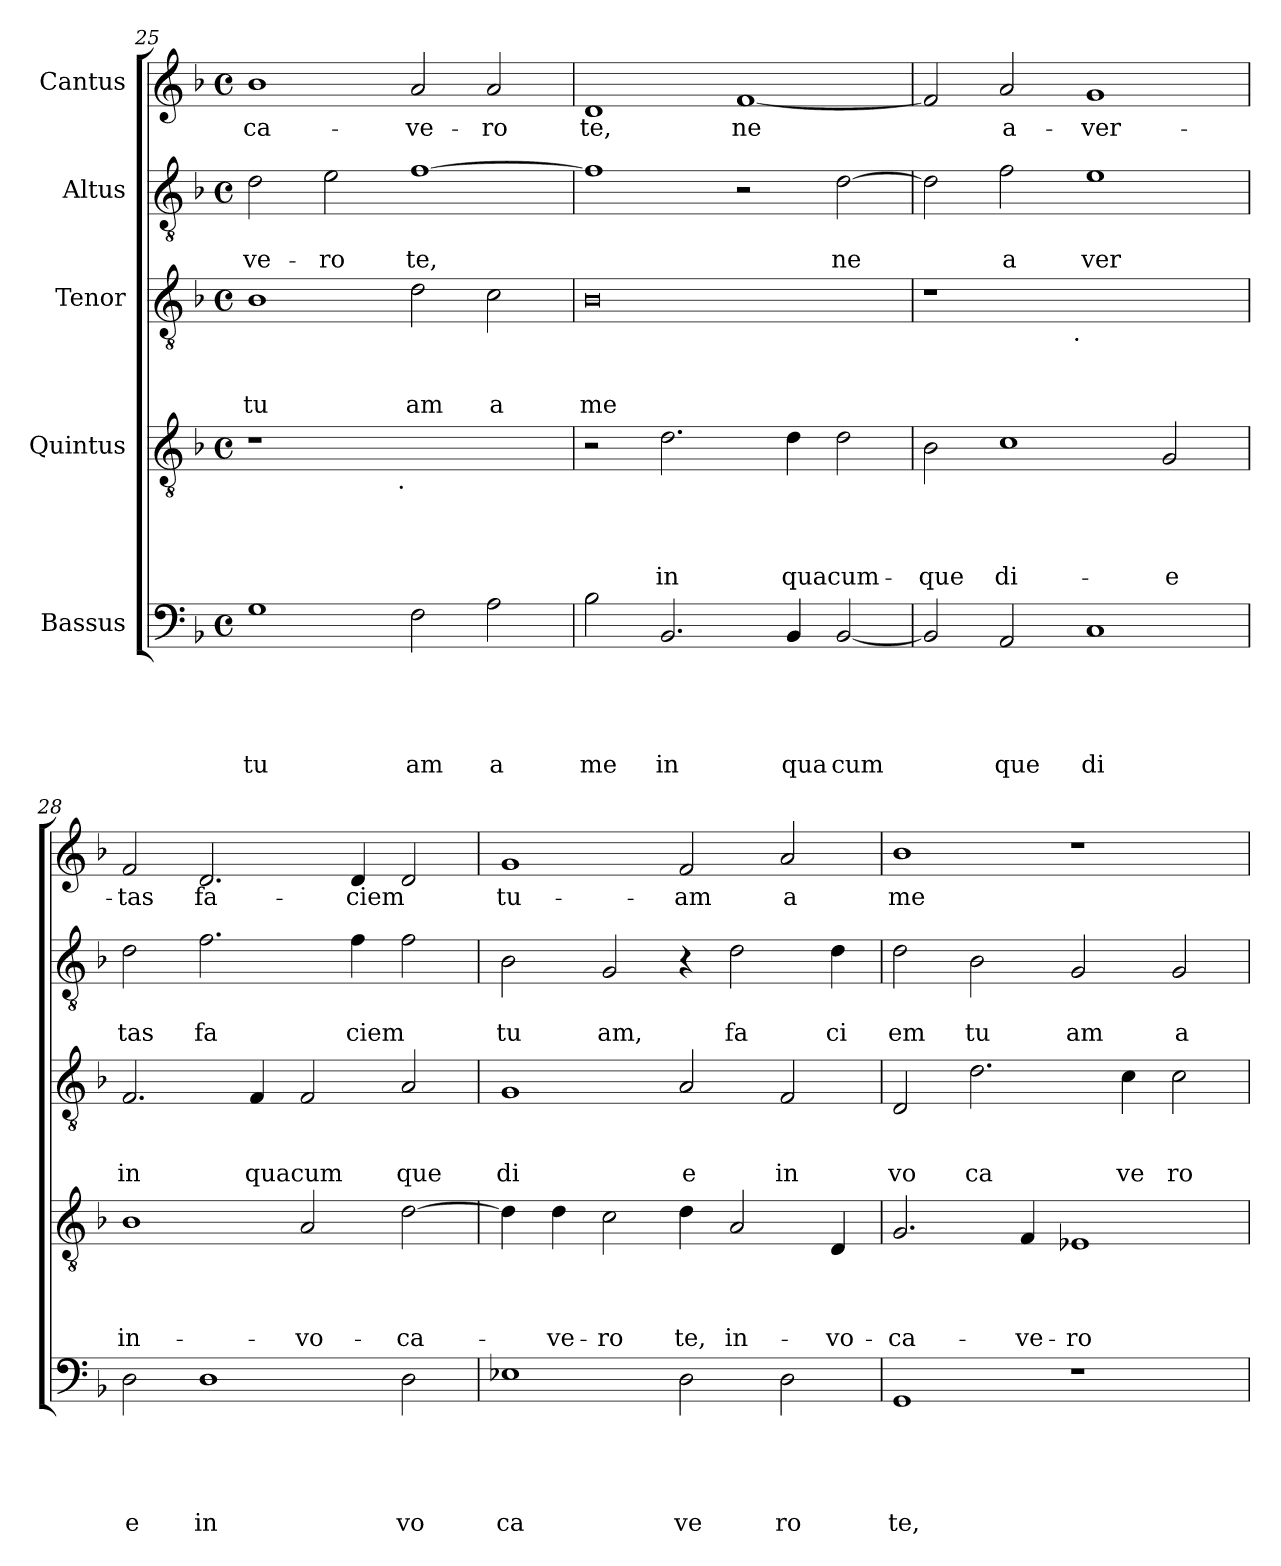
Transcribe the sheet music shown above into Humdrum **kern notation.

**kern	**text	**text	**text	**text	**text	**kern	**text	**text	**text	**text	**kern	**text	**text	**text	**kern	**text	**text	**kern	**text
*part5	*part5	*part5	*part5	*part5	*part5	*part4	*part4	*part4	*part4	*part4	*part3	*part3	*part3	*part3	*part2	*part2	*part2	*part1	*part1
*staff5	*staff5	*staff5	*staff5	*staff5	*staff5	*staff4	*staff4	*staff4	*staff4	*staff4	*staff3	*staff3	*staff3	*staff3	*staff2	*staff2	*staff2	*staff1	*staff1
*I"Bassus	*	*	*	*	*	*I"Quintus	*	*	*	*	*I"Tenor	*	*	*	*I"Altus	*	*	*I"Cantus	*
*clefF4	*	*	*	*	*	*clefGv2	*	*	*	*	*clefGv2	*	*	*	*clefGv2	*	*	*clefG2	*
*k[b-]	*	*	*	*	*	*k[b-]	*	*	*	*	*k[b-]	*	*	*	*k[b-]	*	*	*k[b-]	*
*F:	*	*	*	*	*	*F:	*	*	*	*	*F:	*	*	*	*F:	*	*	*F:	*
*M4/4	*	*	*	*	*	*M4/4	*	*	*	*	*M4/4	*	*	*	*M4/4	*	*	*M4/4	*
*met(c)	*	*	*	*	*	*met(c)	*	*	*	*	*met(c)	*	*	*	*met(c)	*	*	*met(c)	*
=25	=25	=25	=25	=25	=25	=25	=25	=25	=25	=25	=25	=25	=25	=25	=25	=25	=25	=25	=25
!	!	!	!	!	!LO:LY:b	!	!	!	!	!	!	!	!	!LO:LY:b	!	!	!LO:LY:b	!	!LO:LY:b
*	*	*	*	*	*	*^	*	*	*	*	*	*	*	*	*	*	*	*	*
1G	.	.	.	.	tu	1r	2ryy	.	.	.	.	1B-	.	.	tu	2d\	.	-ve-	1b-	-ca-
!	!	!	!	!	!	!	!	!	!	!	!	!	!	!	!	!	!	!LO:LY:b	!	!
.	.	.	.	.	.	.	4...ryy	.	.	.	.	.	.	.	.	2e\	.	-ro	.	.
!	!	!	!	!	!	!	!LO:TX:b:t=.	!	!	!	!	!	!	!	!	!	!	!	!	!
.	.	.	.	.	.	.	1ryy	.	.	.	.	.	.	.	.	.	.	.	.	.
!	!	!	!	!	!LO:LY:b	!	!	!	!	!	!	!	!	!	!LO:LY:b	!	!	!LO:LY:b	!	!LO:LY:b
2F\	.	.	.	.	am	1ryy	.	.	.	.	.	2d\	.	.	am	[<1f	.	te,	2a/	-ve-
!	!	!	!	!	!LO:LY:b	!	!	!	!	!	!	!	!	!	!LO:LY:b	!	!	!	!	!LO:LY:b
2A\	.	.	.	.	a	.	.	.	.	.	.	2c\	.	.	a	.	.	.	2a/	-ro
.	.	.	.	.	.	.	32ryy	.	.	.	.	.	.	.	.	.	.	.	.	.
!!LO:LB:g=z
=26	=26	=26	=26	=26	=26	=26	=26	=26	=26	=26	=26	=26	=26	=26	=26	=26	=26	=26	=26	=26
!	!	!	!	!	!LO:LY:b	!	!	!	!	!	!	!	!	!	!LO:LY:b	!	!	!	!	!LO:LY:b
*	*	*	*	*	*	*v	*v	*	*	*	*	*	*	*	*	*	*	*	*	*
2B-\	.	.	.	.	me	2r	.	.	.	.	0B-	.	.	me	1f]	.	.	1d	te,
!	!	!	!	!	!LO:LY:b	!	!	!	!	!LO:LY:b	!	!	!	!	!	!	!	!	!
2.BB-/	.	.	.	.	in	2.d\	.	.	.	in	.	.	.	.	.	.	.	.	.
!	!	!	!	!	!	!	!	!	!	!	!	!	!	!	!	!	!	!	!LO:LY:b
.	.	.	.	.	.	.	.	.	.	.	.	.	.	.	2r	.	.	[<1f	ne
!	!	!	!	!	!LO:LY:b	!	!	!	!	!LO:LY:b	!	!	!	!	!	!	!	!	!
4BB-/	.	.	.	.	qua	4d\	.	.	.	quacum-	.	.	.	.	.	.	.	.	.
!	!	!	!	!	!LO:LY:b	!	!	!	!	!	!	!	!	!	!	!	!LO:LY:b	!	!
[<2BB-/	.	.	.	.	cum	2d\	.	.	.	.	.	.	.	.	[>2d\	.	ne	.	.
=27	=27	=27	=27	=27	=27	=27	=27	=27	=27	=27	=27	=27	=27	=27	=27	=27	=27	=27	=27
!	!	!	!	!	!	!	!	!	!	!LO:LY:b	!	!	!	!	!	!	!	!	!
*	*	*	*	*	*	*	*	*	*	*	*^	*	*	*	*	*	*	*	*
2BB-/]	.	.	.	.	.	2B-\	.	.	.	-que	1r	2ryy	.	.	.	2d\]	.	.	2f/]	.
!	!	!	!	!	!LO:LY:b	!	!	!	!	!LO:LY:b	!	!	!	!	!	!	!	!LO:LY:b	!	!LO:LY:b
2AA/	.	.	.	.	que	1c	.	.	.	di-	.	4...ryy	.	.	.	2f\	.	a	2a/	a-
!	!	!	!	!	!	!	!	!	!	!	!	!LO:TX:b:t=.	!	!	!	!	!	!	!	!
.	.	.	.	.	.	.	.	.	.	.	.	1ryy	.	.	.	.	.	.	.	.
!	!	!	!	!	!LO:LY:b	!	!	!	!	!	!	!	!	!	!	!	!	!LO:LY:b	!	!LO:LY:b
1C	.	.	.	.	di	.	.	.	.	.	1ryy	.	.	.	.	1e	.	ver	1g	-ver-
!	!	!	!	!	!	!	!	!	!	!LO:LY:b	!	!	!	!	!	!	!	!	!	!
.	.	.	.	.	.	2G/	.	.	.	-e	.	.	.	.	.	.	.	.	.	.
.	.	.	.	.	.	.	.	.	.	.	.	32ryy	.	.	.	.	.	.	.	.
=28	=28	=28	=28	=28	=28	=28	=28	=28	=28	=28	=28	=28	=28	=28	=28	=28	=28	=28	=28	=28
!	!	!	!	!	!LO:LY:b	!	!	!	!	!LO:LY:b	!	!	!	!	!LO:LY:b	!	!	!LO:LY:b	!	!LO:LY:b
*	*	*	*	*	*	*	*	*	*	*	*v	*v	*	*	*	*	*	*	*	*
2D\	.	.	.	.	e	1B-	.	.	.	in-	2.F/	.	.	in	2d\	.	tas	2f/	-tas
!	!	!	!	!	!LO:LY:b	!	!	!	!	!	!	!	!	!	!	!	!LO:LY:b	!	!LO:LY:b
1D	.	.	.	.	in	.	.	.	.	.	.	.	.	.	2.f\	.	fa	2.d/	fa-
!	!	!	!	!	!	!	!	!	!	!	!	!	!	!LO:LY:b	!	!	!	!	!
.	.	.	.	.	.	.	.	.	.	.	4F/	.	.	quacum	.	.	.	.	.
!	!	!	!	!	!	!	!	!	!	!LO:LY:b	!	!	!	!	!	!	!	!	!
.	.	.	.	.	.	2A/	.	.	.	-vo-	2F/	.	.	.	.	.	.	.	.
!	!	!	!	!	!	!	!	!	!	!	!	!	!	!	!	!	!LO:LY:b	!	!LO:LY:b
.	.	.	.	.	.	.	.	.	.	.	.	.	.	.	4f\	.	ciem	4d/	-ciem
!	!	!	!	!	!LO:LY:b	!	!	!	!	!LO:LY:b	!	!	!	!LO:LY:b	!	!	!	!	!
2D\	.	.	.	.	vo	[>2d\	.	.	.	-ca-	2A/	.	.	que	2f\	.	.	2d/	.
=29	=29	=29	=29	=29	=29	=29	=29	=29	=29	=29	=29	=29	=29	=29	=29	=29	=29	=29	=29
!	!	!	!	!	!LO:LY:b	!	!	!	!	!	!	!	!	!LO:LY:b	!	!	!LO:LY:b	!	!LO:LY:b
1E-X	.	.	.	.	ca	4d\]	.	.	.	.	1G	.	.	di	2B-\	.	tu	1g	tu-
!	!	!	!	!	!	!	!	!	!	!LO:LY:b	!	!	!	!	!	!	!	!	!
.	.	.	.	.	.	4d\	.	.	.	-ve-	.	.	.	.	.	.	.	.	.
!	!	!	!	!	!	!	!	!	!	!LO:LY:b	!	!	!	!	!	!	!LO:LY:b	!	!
.	.	.	.	.	.	2c\	.	.	.	-ro	.	.	.	.	2G/	.	am,	.	.
!	!	!	!	!	!LO:LY:b	!	!	!	!	!LO:LY:b	!	!	!	!LO:LY:b	!	!	!	!	!LO:LY:b
2D\	.	.	.	.	ve	4d\	.	.	.	te,	2A/	.	.	e	4r	.	.	2f/	-am
!	!	!	!	!	!	!	!	!	!	!LO:LY:b	!	!	!	!	!	!	!LO:LY:b	!	!
.	.	.	.	.	.	2A/	.	.	.	in-	.	.	.	.	2d\	.	fa	.	.
!	!	!	!	!	!LO:LY:b	!	!	!	!	!	!	!	!	!LO:LY:b	!	!	!	!	!LO:LY:b
2D\	.	.	.	.	ro	.	.	.	.	.	2F/	.	.	in	.	.	.	2a/	a
!	!	!	!	!	!	!	!	!	!	!LO:LY:b	!	!	!	!	!	!	!LO:LY:b	!	!
.	.	.	.	.	.	4D/	.	.	.	-vo-	.	.	.	.	4d\	.	ci	.	.
=30	=30	=30	=30	=30	=30	=30	=30	=30	=30	=30	=30	=30	=30	=30	=30	=30	=30	=30	=30
!	!	!	!	!	!LO:LY:b	!	!	!	!	!LO:LY:b	!	!	!	!LO:LY:b	!	!	!LO:LY:b	!	!LO:LY:b
1GG	.	.	.	.	te,	2.G/	.	.	.	-ca-	2D/	.	.	vo	2d\	.	em	1b-	me
!	!	!	!	!	!	!	!	!	!	!	!	!	!	!LO:LY:b	!	!	!LO:LY:b	!	!
.	.	.	.	.	.	.	.	.	.	.	2.d\	.	.	ca	2B-\	.	tu	.	.
!	!	!	!	!	!	!	!	!	!	!LO:LY:b	!	!	!	!	!	!	!	!	!
.	.	.	.	.	.	4F/	.	.	.	-ve-	.	.	.	.	.	.	.	.	.
!	!	!	!	!	!	!	!	!	!	!LO:LY:b	!	!	!	!	!	!	!LO:LY:b	!	!
1r	.	.	.	.	.	1E-X	.	.	.	-ro	.	.	.	.	2G/	.	am	1r	.
!	!	!	!	!	!	!	!	!	!	!	!	!	!	!LO:LY:b	!	!	!	!	!
.	.	.	.	.	.	.	.	.	.	.	4c\	.	.	ve	.	.	.	.	.
!	!	!	!	!	!	!	!	!	!	!	!	!	!	!LO:LY:b	!	!	!LO:LY:b	!	!
.	.	.	.	.	.	.	.	.	.	.	2c\	.	.	ro	2G/	.	a	.	.
=	=	=	=	=	=	=	=	=	=	=	=	=	=	=	=	=	=	=	=
*-	*-	*-	*-	*-	*-	*-	*-	*-	*-	*-	*-	*-	*-	*-	*-	*-	*-	*-	*-
